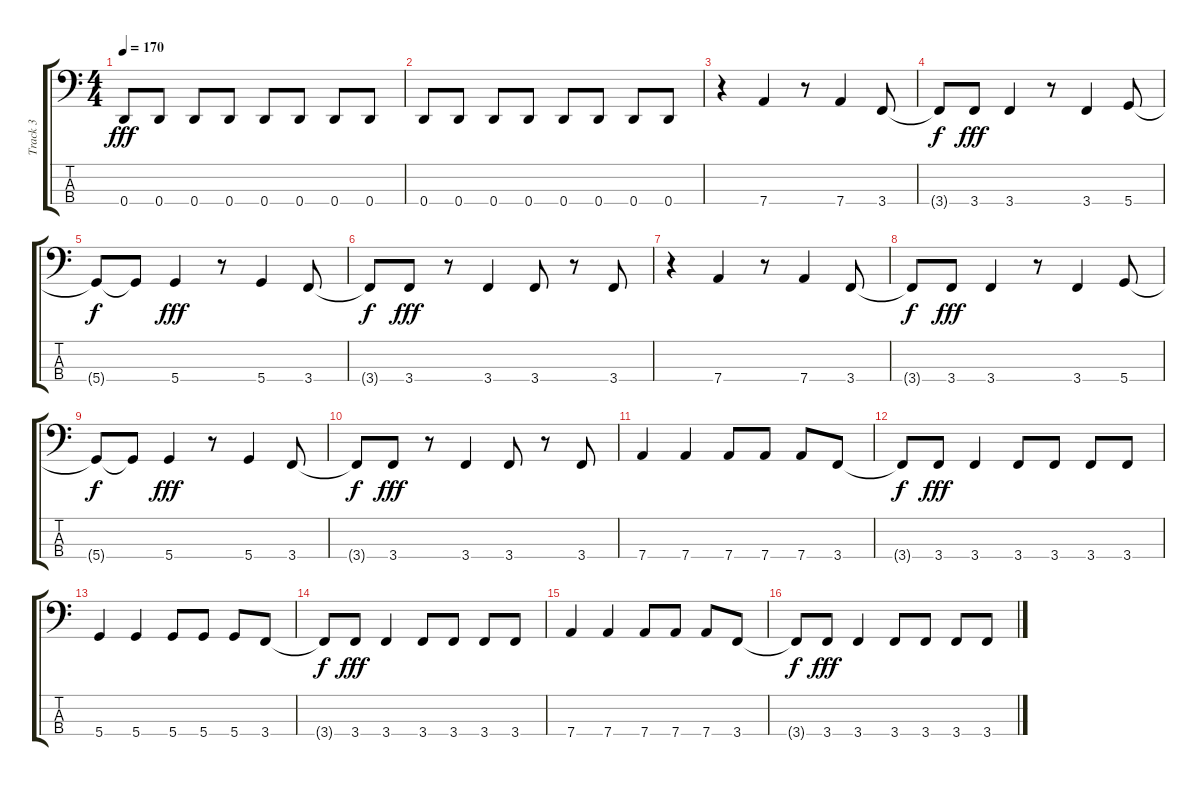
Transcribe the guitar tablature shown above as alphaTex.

\track ("Track 3" "Track 3") {instrument electricbassfinger}
\staff {score tabs}
\tuning (G2 D2 A1 D1) {hide}
\ts (4 4)
\tempo 170
\clef f4
\ks c
0.4.8{dy fff} 0.4.8 0.4.8 0.4.8 0.4.8 0.4.8 0.4.8 0.4.8 |
0.4.8 0.4.8 0.4.8 0.4.8 0.4.8 0.4.8 0.4.8 0.4.8 |
r.4 7.4.4 r.8 7.4.4 3.4.8 |
3.4{t}.8{dy f} 3.4.8{dy fff} 3.4.4 r.8 3.4.4 5.4.8 |
5.4{t}.8{dy f} 5.4{t}.8 5.4.4{dy fff} r.8 5.4.4 3.4.8 |
3.4{t}.8{dy f} 3.4.8{dy fff} r.8 3.4.4 3.4.8 r.8 3.4.8 |
r.4 7.4.4 r.8 7.4.4 3.4.8 |
3.4{t}.8{dy f} 3.4.8{dy fff} 3.4.4 r.8 3.4.4 5.4.8 |
5.4{t}.8{dy f} 5.4{t}.8 5.4.4{dy fff} r.8 5.4.4 3.4.8 |
3.4{t}.8{dy f} 3.4.8{dy fff} r.8 3.4.4 3.4.8 r.8 3.4.8 |
7.4.4 7.4.4 7.4.8 7.4.8 7.4.8 3.4.8 |
3.4{t}.8{dy f} 3.4.8{dy fff} 3.4.4 3.4.8 3.4.8 3.4.8 3.4.8 |
5.4.4 5.4.4 5.4.8 5.4.8 5.4.8 3.4.8 |
3.4{t}.8{dy f} 3.4.8{dy fff} 3.4.4 3.4.8 3.4.8 3.4.8 3.4.8 |
7.4.4 7.4.4 7.4.8 7.4.8 7.4.8 3.4.8 |
3.4{t}.8{dy f} 3.4.8{dy fff} 3.4.4 3.4.8 3.4.8 3.4.8 3.4.8
